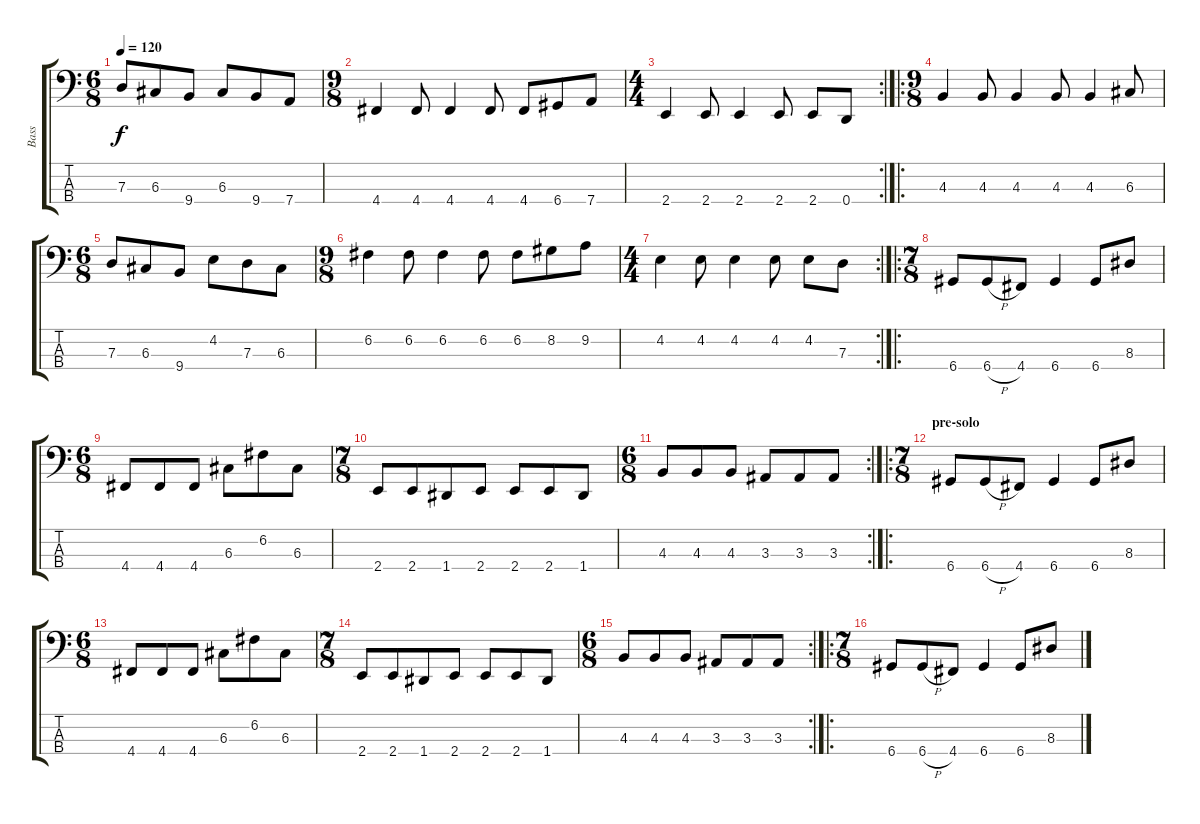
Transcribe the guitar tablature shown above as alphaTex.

\track ("Bass" "Bass") {instrument fretlessbass}
\staff {score tabs}
\tuning (F2 C2 G1 D1) {hide}
\ts (6 8)
\tempo 120
\clef f4
\ks c
7.3.8{dy f} 6.3.8 9.4.8 6.3.8 9.4.8 7.4.8 |
\ts (9 8)
4.4.4 4.4.8 4.4.4 4.4.8 4.4.8 6.4.8 7.4.8 |
\rc 2
\ts (4 4)
2.4.4 2.4.8 2.4.4 2.4.8 2.4.8 0.4.8 |
\ro
\ts (9 8)
4.3.4 4.3.8 4.3.4 4.3.8 4.3.4 6.3.8 |
\ts (6 8)
7.3.8 6.3.8 9.4.8 4.2.8 7.3.8 6.3.8 |
\ts (9 8)
6.2.4 6.2.8 6.2.4 6.2.8 6.2.8 8.2.8 9.2.8 |
\rc 2
\ts (4 4)
4.2.4 4.2.8 4.2.4 4.2.8 4.2.8 7.3.8 |
\ro
\ts (7 8)
6.4.8{volume 16} 6.4{h}.8 4.4.8 6.4.4 6.4.8 8.3.8 |
\ts (6 8)
4.4.8 4.4.8 4.4.8 6.3.8 6.2.8 6.3.8 |
\ts (7 8)
2.4.8 2.4.8 1.4.8 2.4.8 2.4.8 2.4.8 1.4.8 |
\rc 2
\ts (6 8)
4.3.8 4.3.8 4.3.8 3.3.8 3.3.8 3.3.8 |
\ro
\ts (7 8)
\section ("" "pre-solo")
6.4.8{volume 16} 6.4{h}.8 4.4.8 6.4.4 6.4.8 8.3.8 |
\ts (6 8)
4.4.8 4.4.8 4.4.8 6.3.8 6.2.8 6.3.8 |
\ts (7 8)
2.4.8 2.4.8 1.4.8 2.4.8 2.4.8 2.4.8 1.4.8 |
\rc 2
\ts (6 8)
4.3.8 4.3.8 4.3.8 3.3.8 3.3.8 3.3.8 |
\ro
\ts (7 8)
6.4.8{volume 16} 6.4{h}.8 4.4.8 6.4.4 6.4.8 8.3.8
